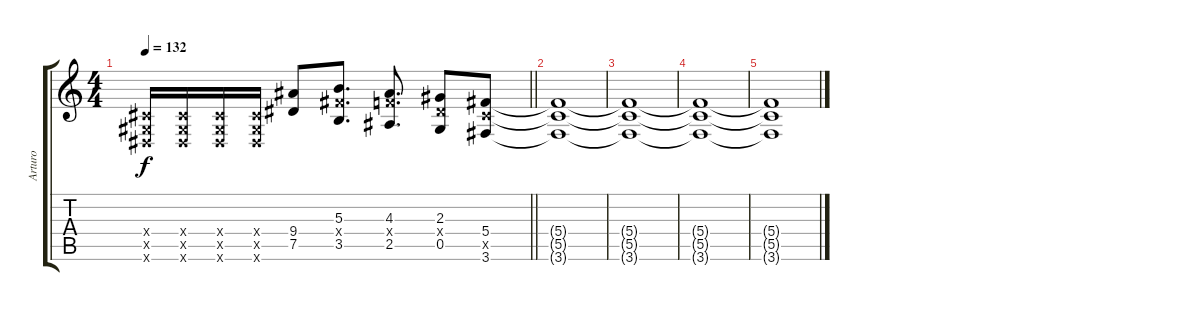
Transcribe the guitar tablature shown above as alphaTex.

\track ("Arturo" "Arturo") {instrument distortionguitar}
\staff {score tabs}
\tuning (Eb4 Bb3 Gb3 Db3 Ab2 Eb2) {hide}
\ts (4 4)
\tempo 132
\clef g2
\barLineRight lightlight
\ks c
(0.4{x} 0.5{x} 0.6{x}).16{dy f} (0.4{x} 0.5{x} 0.6{x}).16 (0.4{x} 0.5{x} 0.6{x}).16 (0.4{x} 0.5{x} 0.6{x}).16 (9.4 7.5).8 (5.3 5.4{x} 3.5).8{d} (4.3 4.4{x} 2.5).8{d} (2.3 2.4{x} 0.5).8 (5.4 5.5{x} 3.6).8 |
(5.4{t} 5.5{t} 3.6{t}).1{volume 0} |
(5.4{t} 5.5{t} 3.6{t}).1 |
(5.4{t} 5.5{t} 3.6{t}).1 |
(5.4{t} 5.5{t} 3.6{t}).1
